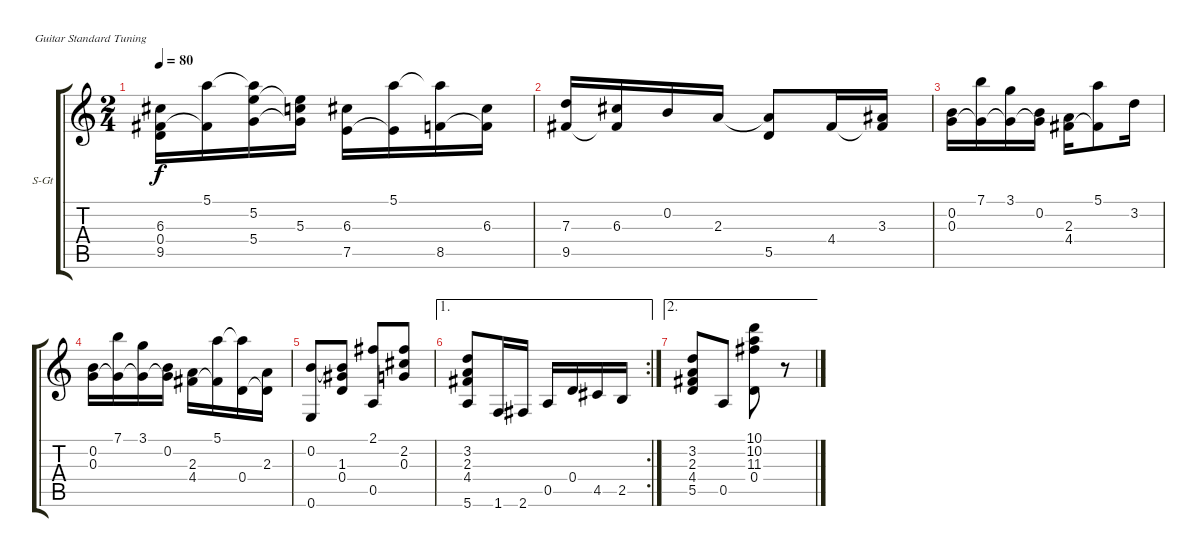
\bracketExtendMode groupsimilarinstruments
\firstSystemTrackNameOrientation horizontal
\otherSystemsTrackNameOrientation horizontal
\track ("Track 1" "S-Gt") {instrument honkytonkpiano}
\staff {score tabs}
\tuning (E4 B3 G3 D3 A2 E2)
\displaytranspose 12
\ts (2 4)
\tempo 80
\clef g2
\ks c
(6.3 0.4 9.5{t}).16{dy f} (5.1 9.5{t}).16 (5.1{t} 5.2 5.4).16 (5.2{t} 5.3 5.4{t}).16 (6.3 7.5).16 (5.1 7.5{t}).16 (5.1{t} 8.5).16 (6.3 8.5{t}).16 |
(7.3 9.5).16 (6.3 9.5{t}).16 0.2.16 2.3.16 (2.3{t} 5.5).8 4.4.16 (3.3 4.4{t}).16 |
(0.2 0.3).16 (7.1 0.3{t}).16 (3.1 0.3{t}).16 (0.2 0.3{t}).16 (2.3 4.4).16 (5.1 4.4{t}).8 3.2.16 |
(0.2 0.3).16 (7.1 0.3{t}).16 (3.1 0.3{t}).16 (0.2 0.3{t}).16 (2.3 4.4).16 (5.1 4.4{t}).16 (5.1{t} 0.4).16 (2.3 0.4{t}).16 |
(0.2 0.6).8 (0.2{t} 1.3 0.4).8 (2.1 0.5).8 (2.1{t} 2.2 0.3).8 |
\ae 1
\rc 2
(3.2 2.3 4.4 5.6).8 1.6.16 2.6.16 0.5.16 0.4.16 4.5.16 2.5.16 |
\ae 2
(3.2 2.3 4.4 5.5).8 0.5.8 (10.1 10.2 11.3 0.4).8 r.8
